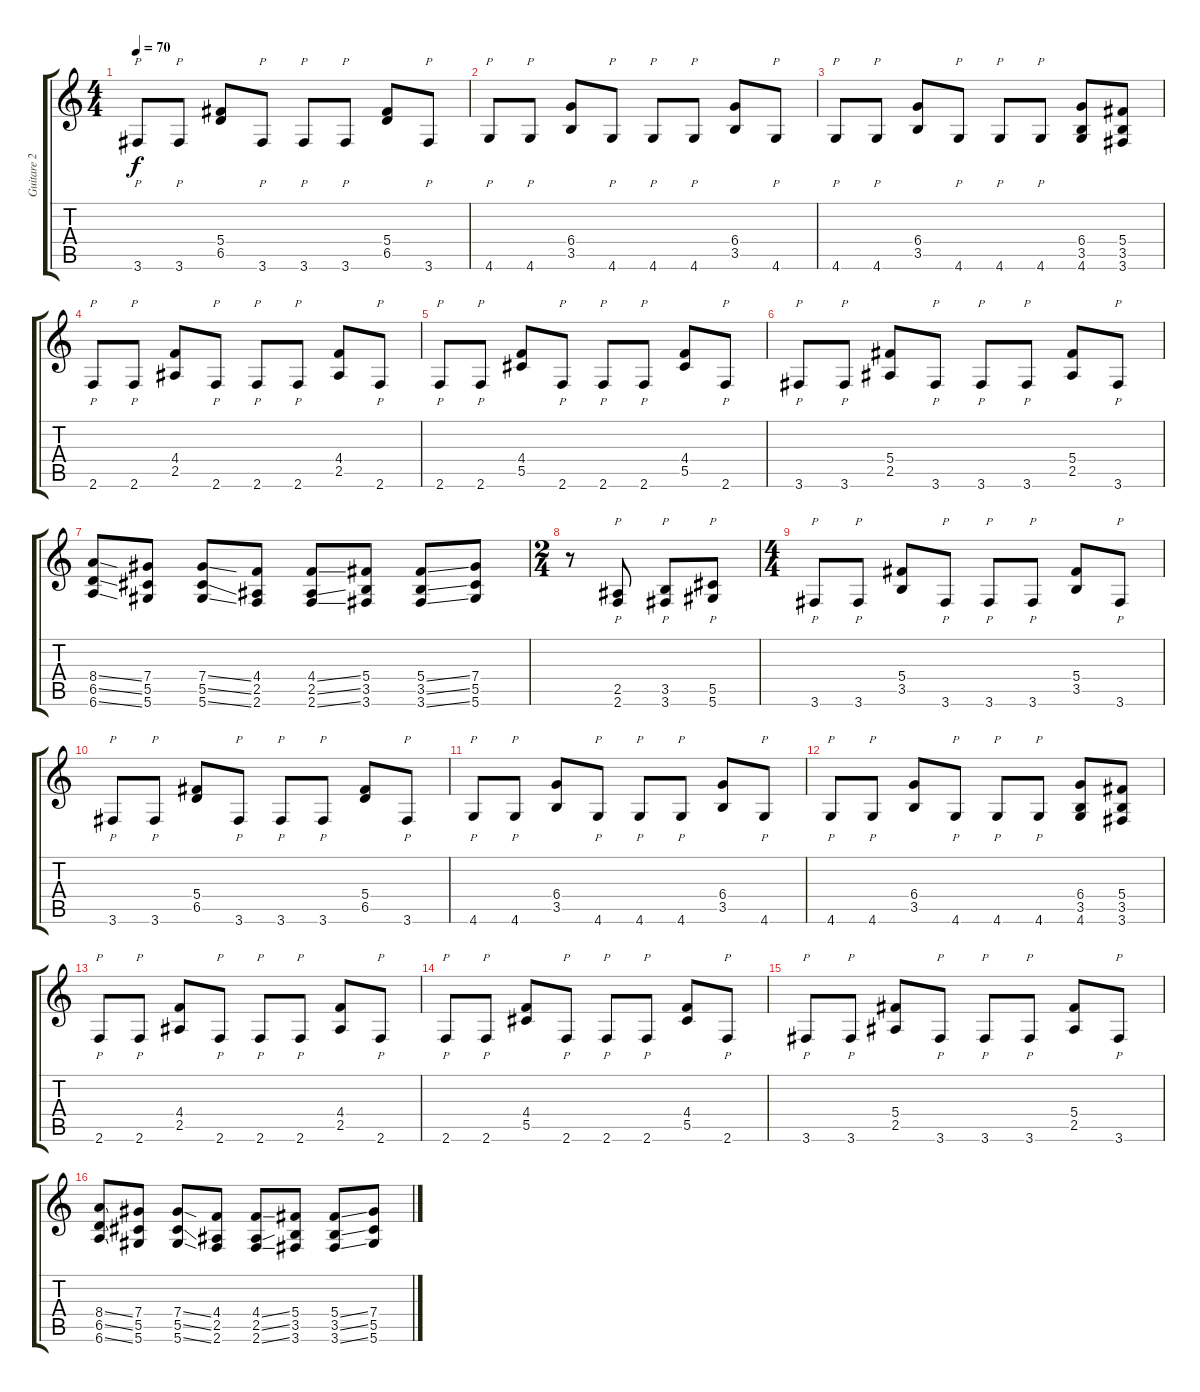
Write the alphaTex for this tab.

\track ("Guitare 2" "Guitare 2") {instrument distortionguitar}
\staff {score tabs}
\tuning (Eb4 Bb3 Gb3 Db3 Ab2 Eb2) {hide}
\ts (4 4)
\tempo 70
\clef g2
\ks c
3.6.8{p dy f} 3.6.8{p} (5.4 6.5).8 3.6.8{p} 3.6.8{p} 3.6.8{p} (5.4 6.5).8 3.6.8{p} |
4.6.8{p} 4.6.8{p} (6.4 3.5).8 4.6.8{p} 4.6.8{p} 4.6.8{p} (6.4 3.5).8 4.6.8{p} |
4.6.8{p} 4.6.8{p} (6.4 3.5).8 4.6.8{p} 4.6.8{p} 4.6.8{p} (6.4 3.5 4.6).8 (5.4 3.5 3.6).8 |
2.6.8{p} 2.6.8{p} (4.4 2.5).8 2.6.8{p} 2.6.8{p} 2.6.8{p} (4.4 2.5).8 2.6.8{p} |
2.6.8{p} 2.6.8{p} (4.4 5.5).8 2.6.8{p} 2.6.8{p} 2.6.8{p} (4.4 5.5).8 2.6.8{p} |
3.6.8{p} 3.6.8{p} (5.4 2.5).8 3.6.8{p} 3.6.8{p} 3.6.8{p} (5.4 2.5).8 3.6.8{p} |
(8.4{ss} 6.5{ss} 6.6{ss}).8 (7.4 5.5 5.6).8 (7.4{ss} 5.5{ss} 5.6{ss}).8 (4.4 2.5 2.6).8 (4.4{ss} 2.5{ss} 2.6{ss}).8 (5.4 3.5 3.6).8 (5.4{ss} 3.5{ss} 3.6{ss}).8 (7.4 5.5 5.6).8 |
\ts (2 4)
r.8 (2.5 2.6).8{p} (3.5 3.6).8{p} (5.5 5.6).8{p} |
\ts (4 4)
3.6.8{p} 3.6.8{p} (5.4 3.5).8 3.6.8{p} 3.6.8{p} 3.6.8{p} (5.4 3.5).8 3.6.8{p} |
3.6.8{p} 3.6.8{p} (5.4 6.5).8 3.6.8{p} 3.6.8{p} 3.6.8{p} (5.4 6.5).8 3.6.8{p} |
4.6.8{p} 4.6.8{p} (6.4 3.5).8 4.6.8{p} 4.6.8{p} 4.6.8{p} (6.4 3.5).8 4.6.8{p} |
4.6.8{p} 4.6.8{p} (6.4 3.5).8 4.6.8{p} 4.6.8{p} 4.6.8{p} (6.4 3.5 4.6).8 (5.4 3.5 3.6).8 |
2.6.8{p} 2.6.8{p} (4.4 2.5).8 2.6.8{p} 2.6.8{p} 2.6.8{p} (4.4 2.5).8 2.6.8{p} |
2.6.8{p} 2.6.8{p} (4.4 5.5).8 2.6.8{p} 2.6.8{p} 2.6.8{p} (4.4 5.5).8 2.6.8{p} |
3.6.8{p} 3.6.8{p} (5.4 2.5).8 3.6.8{p} 3.6.8{p} 3.6.8{p} (5.4 2.5).8 3.6.8{p} |
(8.4{ss} 6.5{ss} 6.6{ss}).8 (7.4 5.5 5.6).8 (7.4{ss} 5.5{ss} 5.6{ss}).8 (4.4 2.5 2.6).8 (4.4{ss} 2.5{ss} 2.6{ss}).8 (5.4 3.5 3.6).8 (5.4{ss} 3.5{ss} 3.6{ss}).8 (7.4 5.5 5.6).8
